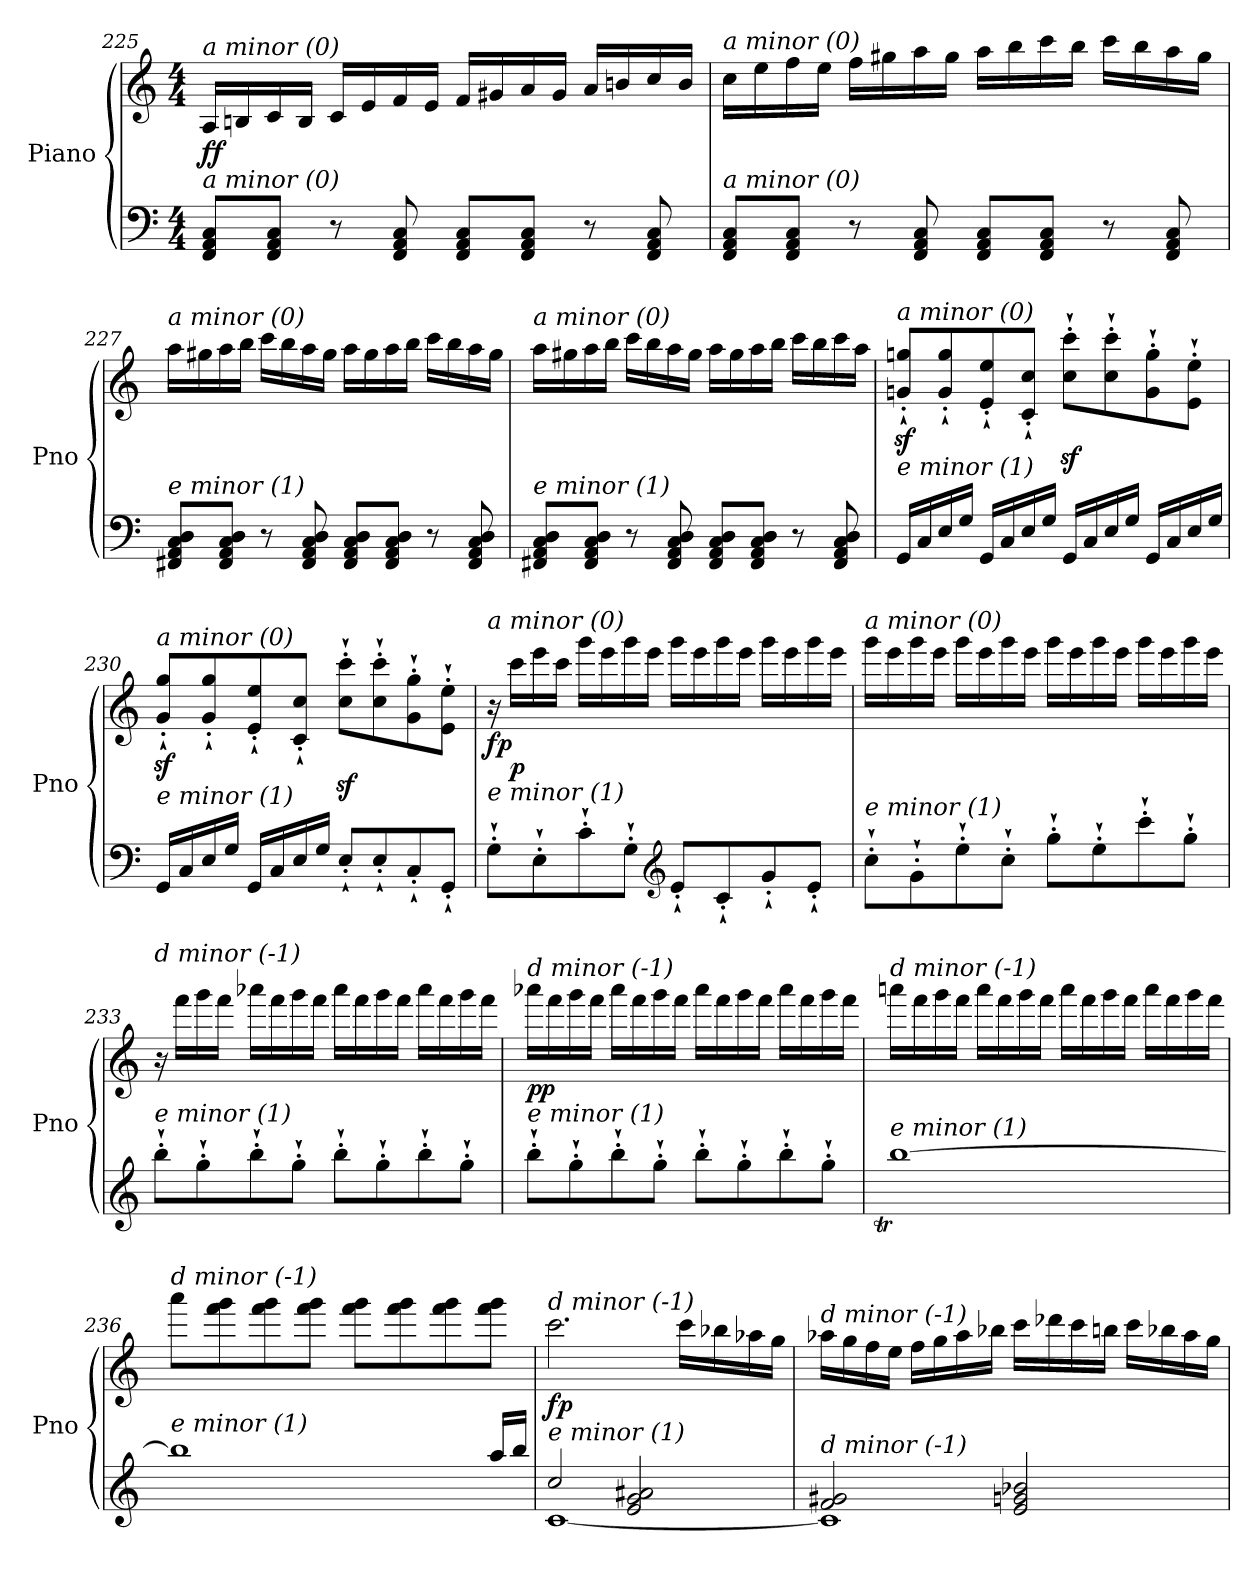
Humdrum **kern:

**kern	**kern	**dynam
*part1	*part1	*part1
*staff2	*staff1	*staff1/2
*I"Piano	*	*
*I'Pno	*	*
!!LO:LB:g=z
*clefF4	*clefG2	*
*k[]	*k[]	*
*M4/4	*M4/4	*
=225	=225	=225
!	!LO:TX:i:t=a minor (0)	!
!LO:TX:i:t=a minor (0)	!	!
!	!	!LO:DY:b
8FF/ 8AA/ 8C/L	16A/LL	ff
.	16Bn/	.
8FF/ 8AA/ 8C/J	16c/	.
.	16B/JJ	.
8r	16c/LL	.
.	16e/	.
8FF/ 8AA/ 8C/	16f/	.
.	16e/JJ	.
8FF/ 8AA/ 8C/L	16f/LL	.
.	16g#X/	.
8FF/ 8AA/ 8C/J	16a/	.
.	16g#/JJ	.
8r	16a/LL	.
.	16bn/	.
8FF/ 8AA/ 8C/	16cc/	.
.	16b/JJ	.
=226	=226	=226
!	!LO:TX:i:t=a minor (0)	!
!LO:TX:i:t=a minor (0)	!	!
8FF/ 8AA/ 8C/L	16cc\LL	.
.	16ee\	.
8FF/ 8AA/ 8C/J	16ff\	.
.	16ee\JJ	.
8r	16ff\LL	.
.	16gg#X\	.
8FF/ 8AA/ 8C/	16aa\	.
.	16gg#\JJ	.
8FF/ 8AA/ 8C/L	16aa\LL	.
.	16bb\	.
8FF/ 8AA/ 8C/J	16ccc\	.
.	16bb\JJ	.
8r	16ccc\LL	.
.	16bb\	.
8FF/ 8AA/ 8C/	16aa\	.
.	16gg#\JJ	.
!!LO:LB:g=z
=227	=227	=227
!	!LO:TX:i:t=a minor (0)	!
!LO:TX:i:t=e minor (1)	!	!
8FF#X/ 8AA/ 8C/ 8D/L	16aa\LL	.
.	16gg#X\	.
8FF#/ 8AA/ 8C/ 8D/J	16aa\	.
.	16bb\JJ	.
8r	16ccc\LL	.
.	16bb\	.
8FF#/ 8AA/ 8C/ 8D/	16aa\	.
.	16gg#\JJ	.
8FF#/ 8AA/ 8C/ 8D/L	16aa\LL	.
.	16gg#\	.
8FF#/ 8AA/ 8C/ 8D/J	16aa\	.
.	16bb\JJ	.
8r	16ccc\LL	.
.	16bb\	.
8FF#/ 8AA/ 8C/ 8D/	16aa\	.
.	16gg#\JJ	.
=228	=228	=228
!	!LO:TX:i:t=a minor (0)	!
!LO:TX:i:t=e minor (1)	!	!
8FF#X/ 8AA/ 8C/ 8D/L	16aa\LL	.
.	16gg#X\	.
8FF#/ 8AA/ 8C/ 8D/J	16aa\	.
.	16bb\JJ	.
8r	16ccc\LL	.
.	16bb\	.
8FF#/ 8AA/ 8C/ 8D/	16aa\	.
.	16gg#\JJ	.
8FF#/ 8AA/ 8C/ 8D/L	16aa\LL	.
.	16gg#\	.
8FF#/ 8AA/ 8C/ 8D/J	16aa\	.
.	16bb\JJ	.
8r	16ccc\LL	.
.	16bb\	.
8FF#/ 8AA/ 8C/ 8D/	16ccc\	.
.	16aa\JJ	.
!!LO:LB:g=z
=229	=229	=229
!	!LO:TX:i:t=a minor (0)	!
!LO:TX:i:t=e minor (1)	!	!
16GG/LL	8gn/z<`' 8ggn/z<`'L	.
16C/	.	.
16E/	8g/`' 8gg/`'	.
16G/JJ	.	.
16GG/LL	8e/`' 8ee/`'	.
16C/	.	.
16E/	8c/`' 8cc/`'J	.
16G/JJ	.	.
16GG/LL	8cc\z<`' 8ccc\z<`'L	.
16C/	.	.
16E/	8cc\`' 8ccc\`'	.
16G/JJ	.	.
16GG/LL	8g\`' 8gg\`'	.
16C/	.	.
16E/	8e\`' 8ee\`'J	.
16G/JJ	.	.
=230	=230	=230
!	!LO:TX:i:t=a minor (0)	!
!LO:TX:i:t=e minor (1)	!	!
16GG/LL	8g/z<`' 8gg/z<`'L	.
16C/	.	.
16E/	8g/`' 8gg/`'	.
16G/JJ	.	.
16GG/LL	8e/`' 8ee/`'	.
16C/	.	.
16E/	8c/`' 8cc/`'J	.
16G/JJ	.	.
8E`'/L	8cc\z<`' 8ccc\z<`'L	.
8E`'/	8cc\`' 8ccc\`'	.
8C`'/	8g\`' 8gg\`'	.
8GG`'/J	8e\`' 8ee\`'J	.
=231	=231	=231
!	!LO:TX:i:t=a minor (0)	!
!LO:TX:i:t=e minor (1)	!	!
!	!	!LO:DY:b
8G`'\L	16r	fp
!	!	!LO:DY:b
.	16ccc\LL	p
8E`'\	16eee\	.
.	16ccc\JJ	.
8c`'\	16ggg\LL	.
.	16eee\	.
8G`'\J	16ggg\	.
.	16eee\JJ	.
*clefG2	*	*
8e`'/L	16ggg\LL	.
.	16eee\	.
8c`'/	16ggg\	.
.	16eee\JJ	.
8g`'/	16ggg\LL	.
.	16eee\	.
8e`'/J	16ggg\	.
.	16eee\JJ	.
!!LO:PB:g=z
=232	=232	=232
!	!LO:TX:i:t=a minor (0)	!
!LO:TX:i:t=e minor (1)	!	!
8cc`'\L	16ggg\LL	.
.	16eee\	.
8g`'\	16ggg\	.
.	16eee\JJ	.
8ee`'\	16ggg\LL	.
.	16eee\	.
8cc`'\J	16ggg\	.
.	16eee\JJ	.
8gg`'\L	16ggg\LL	.
.	16eee\	.
8ee`'\	16ggg\	.
.	16eee\JJ	.
8ccc`'\	16ggg\LL	.
.	16eee\	.
8gg`'\J	16ggg\	.
.	16eee\JJ	.
=233	=233	=233
!	!LO:TX:i:t=d minor (-1)	!
!LO:TX:i:t=e minor (1)	!	!
!	!	!LO:DY:b
8bb`'\L	16r	other-dynamics
.	16fff\LL	.
8gg`'\	16ggg\	.
.	16fff\JJ	.
8bb`'\	16aaa-X\LL	.
.	16fff\	.
8gg`'\J	16ggg\	.
.	16fff\JJ	.
8bb`'\L	16aaa-\LL	.
.	16fff\	.
8gg`'\	16ggg\	.
.	16fff\JJ	.
8bb`'\	16aaa-\LL	.
.	16fff\	.
8gg`'\J	16ggg\	.
.	16fff\JJ	.
!!LO:LB:g=z
=234	=234	=234
!	!LO:TX:i:t=d minor (-1)	!
!LO:TX:i:t=e minor (1)	!	!
!	!	!LO:DY:b
8bb`'\L	16aaa-X\LL	pp
.	16fff\	.
8gg`'\	16ggg\	.
.	16fff\JJ	.
8bb`'\	16aaa-\LL	.
.	16fff\	.
8gg`'\J	16ggg\	.
.	16fff\JJ	.
8bb`'\L	16aaa-\LL	.
.	16fff\	.
8gg`'\	16ggg\	.
.	16fff\JJ	.
8bb`'\	16aaa-\LL	.
.	16fff\	.
8gg`'\J	16ggg\	.
.	16fff\JJ	.
=235	=235	=235
*^	*	*
!	!	!LO:TX:i:t=d minor (-1)	!
!LO:TX:i:t=e minor (1)	!	!	!
!	!	!	!LO:DY:b
[1bb	16bbtyy	16aaan\LL	other-dynamics
.	16cccyy	16fff\	.
.	16bbyy	16ggg\	.
.	16cccyy	16fff\JJ	.
.	16bbyy	16aaa\LL	.
.	16cccyy	16fff\	.
.	16bbyy	16ggg\	.
.	16cccyy	16fff\JJ	.
.	16bbyy	16aaa\LL	.
.	16cccyy	16fff\	.
.	16bbyy	16ggg\	.
.	16cccyy	16fff\JJ	.
.	16bbyy	16aaa\LL	.
.	16cccyy	16fff\	.
.	16bbyy	16ggg\	.
.	16cccyy	16fff\JJ	.
!!LO:LB:g=z
=236	=236	=236	=236
!	!	!LO:TX:i:t=d minor (-1)	!
!LO:TX:i:t=e minor (1)	!	!	!
1bb]	16bbyy	8aaa\L	.
.	16cccyy	.	.
.	16bbyy	8fff\ 8ggg\	.
.	16cccyy	.	.
.	16bbyy	8fff\ 8ggg\	.
.	16cccyy	.	.
.	16bbyy	8fff\ 8ggg\J	.
.	16cccyy	.	.
.	16bbyy	8fff\ 8ggg\L	.
.	16cccyy	.	.
.	16bbyy	8fff\ 8ggg\	.
.	16cccyy	.	.
.	16bbyy	8fff\ 8ggg\	.
.	16cccyy	.	.
.	16aa/LL	8fff\ 8ggg\J	.
.	16bb/JJ	.	.
=237	=237	=237	=237
!	!	!LO:TX:i:t=d minor (-1)	!
!LO:TX:i:t=e minor (1)	!	!	!
!	!	!	!LO:DY:b
2cc/	[1c	2.ccc\	fp
2e/ 2g/ 2a#Xi/	.	.	.
.	.	16ccc\LL	.
.	.	16bb-X\	.
.	.	16aa-Xj\	.
.	.	16gg\JJ	.
=238	=238	=238	=238
!	!	!LO:TX:i:t=d minor (-1)	!
!LO:TX:i:t=d minor (-1)	!	!	!
2f/ 2g#Xi/	1c]	16aa-X\LL	.
.	.	16gg\	.
.	.	16ff\	.
.	.	16ee\JJ	.
.	.	16ff\LL	.
.	.	16gg\	.
.	.	16aa-\	.
.	.	16bb-X\JJ	.
2e/ 2g/ 2b-X/	.	16ccc\LL	.
.	.	16ddd-Xj\	.
.	.	16ccc\	.
.	.	16bbn\JJ	.
.	.	16ccc\LL	.
.	.	16bb-X\	.
.	.	16aa-\	.
.	.	16gg\JJ	.
*v	*v	*	*
=	=	=
*-	*-	*-
